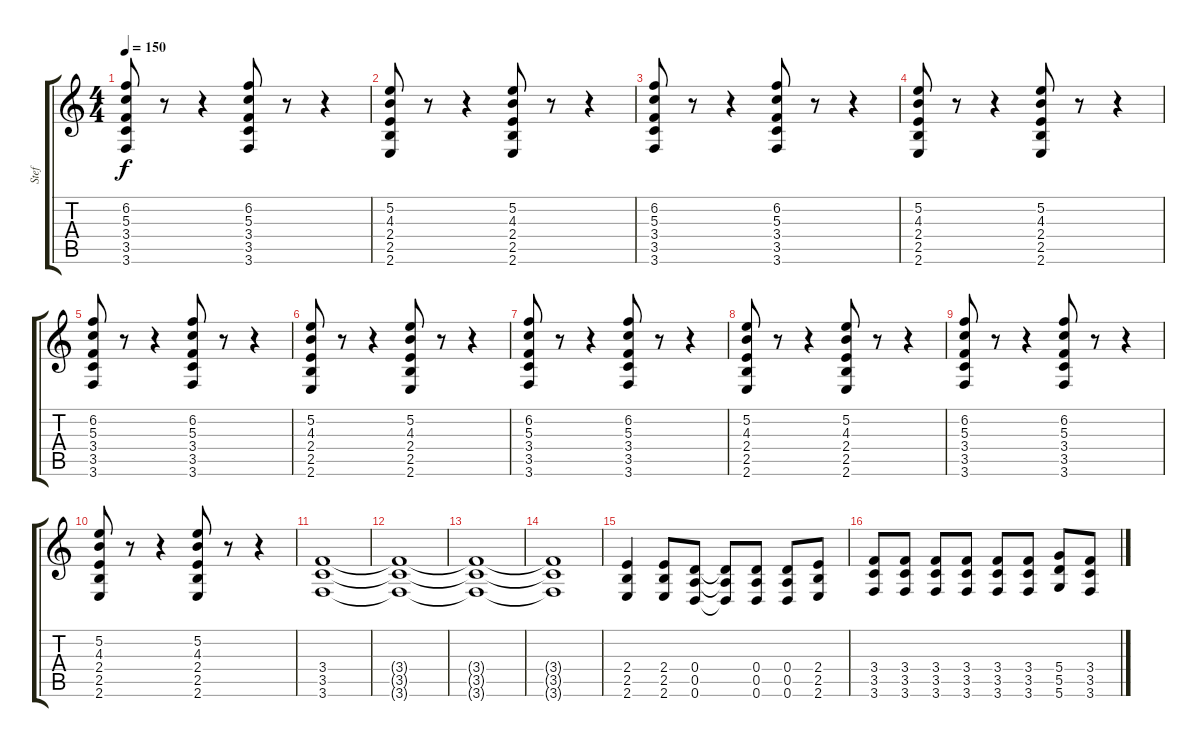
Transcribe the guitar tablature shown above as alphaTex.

\track ("Stef" "Stef") {instrument distortionguitar}
\staff {score tabs}
\tuning (E4 B3 G3 D3 A2 D2) {hide}
\ts (4 4)
\tempo 150
\clef g2
\ks c
(6.2 5.3 3.4 3.5 3.6).8{dy f instrument electricguitarclean} r.8 r.4 (6.2 5.3 3.4 3.5 3.6).8 r.8 r.4 |
(5.2 4.3 2.4 2.5 2.6).8{instrument electricguitarclean} r.8 r.4 (5.2 4.3 2.4 2.5 2.6).8 r.8 r.4 |
(6.2 5.3 3.4 3.5 3.6).8{instrument electricguitarclean} r.8 r.4 (6.2 5.3 3.4 3.5 3.6).8 r.8 r.4 |
(5.2 4.3 2.4 2.5 2.6).8{instrument electricguitarclean} r.8 r.4 (5.2 4.3 2.4 2.5 2.6).8 r.8 r.4 |
(6.2 5.3 3.4 3.5 3.6).8{instrument electricguitarclean} r.8 r.4 (6.2 5.3 3.4 3.5 3.6).8 r.8 r.4 |
(5.2 4.3 2.4 2.5 2.6).8{instrument electricguitarclean} r.8 r.4 (5.2 4.3 2.4 2.5 2.6).8 r.8 r.4 |
(6.2 5.3 3.4 3.5 3.6).8{instrument electricguitarclean} r.8 r.4 (6.2 5.3 3.4 3.5 3.6).8 r.8 r.4 |
(5.2 4.3 2.4 2.5 2.6).8{instrument electricguitarclean} r.8 r.4 (5.2 4.3 2.4 2.5 2.6).8 r.8 r.4 |
(6.2 5.3 3.4 3.5 3.6).8{instrument electricguitarclean} r.8 r.4 (6.2 5.3 3.4 3.5 3.6).8 r.8 r.4 |
(5.2 4.3 2.4 2.5 2.6).8{instrument electricguitarclean} r.8 r.4 (5.2 4.3 2.4 2.5 2.6).8 r.8 r.4 |
(3.4 3.5 3.6).1 |
(3.4{t} 3.5{t} 3.6{t}).1 |
(3.4{t} 3.5{t} 3.6{t}).1 |
(3.4{t} 3.5{t} 3.6{t}).1 |
(2.4 2.5 2.6).4{instrument distortionguitar} (2.4 2.5 2.6).8 (0.4 0.5 0.6).8 (0.4{t} 0.5{t} 0.6{t}).8 (0.4 0.5 0.6).8 (0.4 0.5 0.6).8 (2.4 2.5 2.6).8 |
(3.4 3.5 3.6).8 (3.4 3.5 3.6).8 (3.4 3.5 3.6).8 (3.4 3.5 3.6).8 (3.4 3.5 3.6).8 (3.4 3.5 3.6).8 (5.4 5.5 5.6).8 (3.4 3.5 3.6).8
